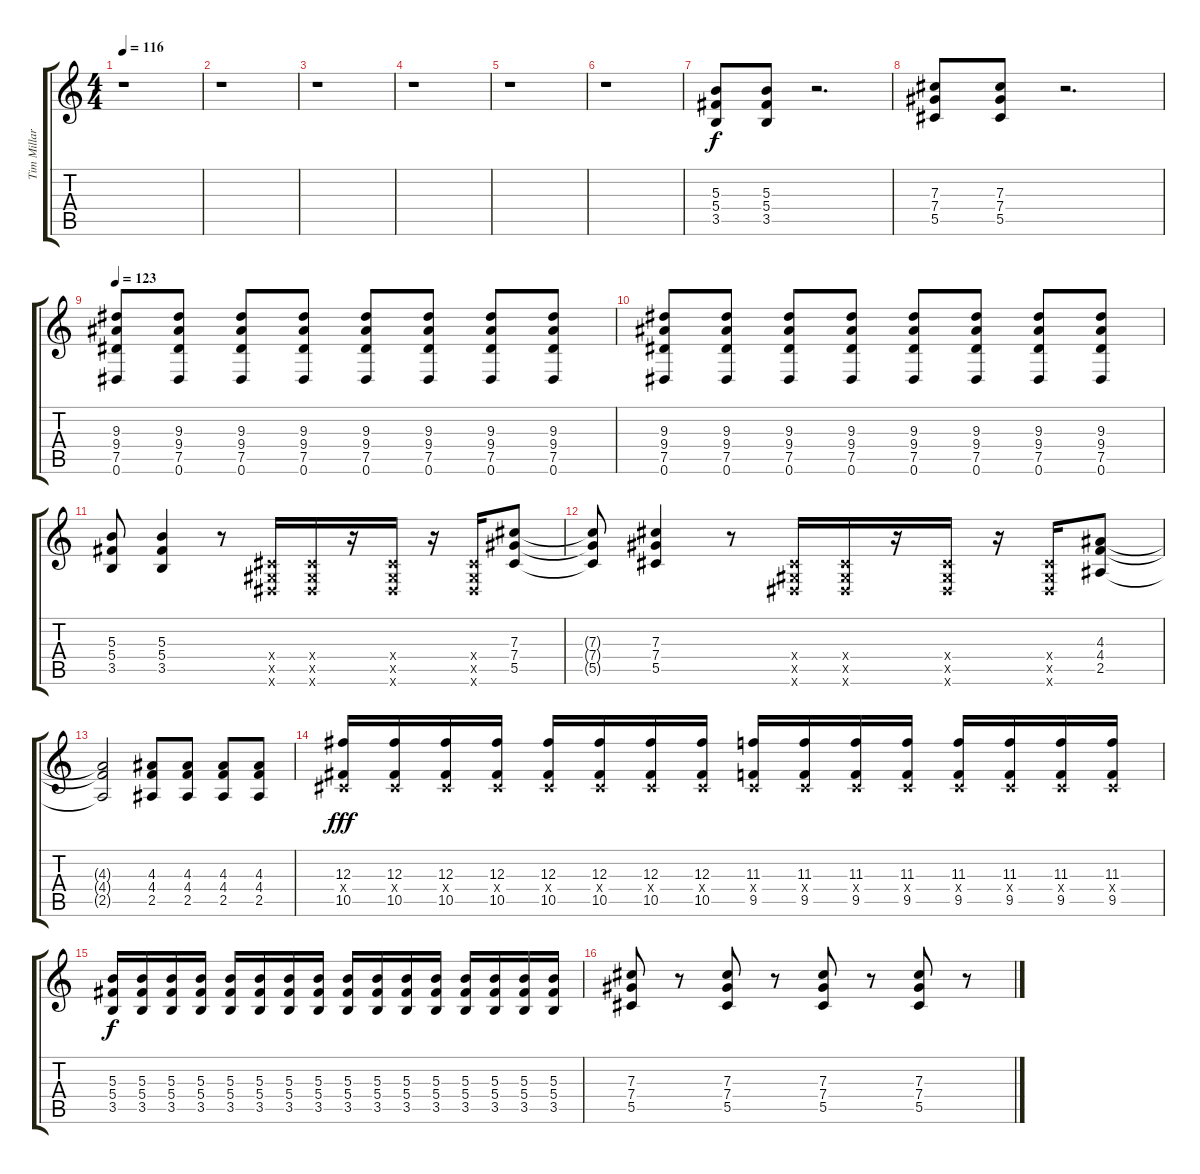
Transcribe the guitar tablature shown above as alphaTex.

\track ("Tim Millar" "Tim Millar") {instrument distortionguitar}
\staff {score tabs}
\tuning (Eb4 Bb3 Gb3 Db3 Ab2 Eb2) {hide}
\ts (4 4)
\tempo 116
\clef g2
\ks c
r.1{dy f} |
r.1 |
r.1 |
r.1 |
r.1 |
r.1 |
(5.3 5.4 3.5).8 (5.3 5.4 3.5).8 r.2{d} |
(7.3 7.4 5.5).8 (7.3 7.4 5.5).8 r.2{d} |
\tempo 123
(9.3 9.4 7.5 0.6).8 (9.3 9.4 7.5 0.6).8 (9.3 9.4 7.5 0.6).8 (9.3 9.4 7.5 0.6).8 (9.3 9.4 7.5 0.6).8 (9.3 9.4 7.5 0.6).8 (9.3 9.4 7.5 0.6).8 (9.3 9.4 7.5 0.6).8 |
(9.3 9.4 7.5 0.6).8 (9.3 9.4 7.5 0.6).8 (9.3 9.4 7.5 0.6).8 (9.3 9.4 7.5 0.6).8 (9.3 9.4 7.5 0.6).8 (9.3 9.4 7.5 0.6).8 (9.3 9.4 7.5 0.6).8 (9.3 9.4 7.5 0.6).8 |
(5.3 5.4 3.5).8 (5.3 5.4 3.5).4 r.8 (0.4{x} 0.5{x} 0.6{x}).16 (0.4{x} 0.5{x} 0.6{x}).16 r.16 (0.4{x} 0.5{x} 0.6{x}).16 r.16 (0.4{x} 0.5{x} 0.6{x}).16 (7.3 7.4 5.5).8 |
(7.3{t} 7.4{t} 5.5{t}).8 (7.3 7.4 5.5).4 r.8 (0.4{x} 0.5{x} 0.6{x}).16 (0.4{x} 0.5{x} 0.6{x}).16 r.16 (0.4{x} 0.5{x} 0.6{x}).16 r.16 (0.4{x} 0.5{x} 0.6{x}).16 (4.3 4.4 2.5).8 |
(4.3{t} 4.4{t} 2.5{t}).2 (4.3 4.4 2.5).8 (4.3 4.4 2.5).8 (4.3 4.4 2.5).8 (4.3 4.4 2.5).8 |
(12.3 0.4{x} 10.5).16{dy fff} (12.3 0.4{x} 10.5).16 (12.3 0.4{x} 10.5).16 (12.3 0.4{x} 10.5).16 (12.3 0.4{x} 10.5).16 (12.3 0.4{x} 10.5).16 (12.3 0.4{x} 10.5).16 (12.3 0.4{x} 10.5).16 (11.3 0.4{x} 9.5).16 (11.3 0.4{x} 9.5).16 (11.3 0.4{x} 9.5).16 (11.3 0.4{x} 9.5).16 (11.3 0.4{x} 9.5).16 (11.3 0.4{x} 9.5).16 (11.3 0.4{x} 9.5).16 (11.3 0.4{x} 9.5).16 |
(5.3 5.4 3.5).16{dy f} (5.3 5.4 3.5).16 (5.3 5.4 3.5).16 (5.3 5.4 3.5).16 (5.3 5.4 3.5).16 (5.3 5.4 3.5).16 (5.3 5.4 3.5).16 (5.3 5.4 3.5).16 (5.3 5.4 3.5).16 (5.3 5.4 3.5).16 (5.3 5.4 3.5).16 (5.3 5.4 3.5).16 (5.3 5.4 3.5).16 (5.3 5.4 3.5).16 (5.3 5.4 3.5).16 (5.3 5.4 3.5).16 |
(7.3 7.4 5.5).8 r.8 (7.3 7.4 5.5).8 r.8 (7.3 7.4 5.5).8 r.8 (7.3 7.4 5.5).8 r.8
